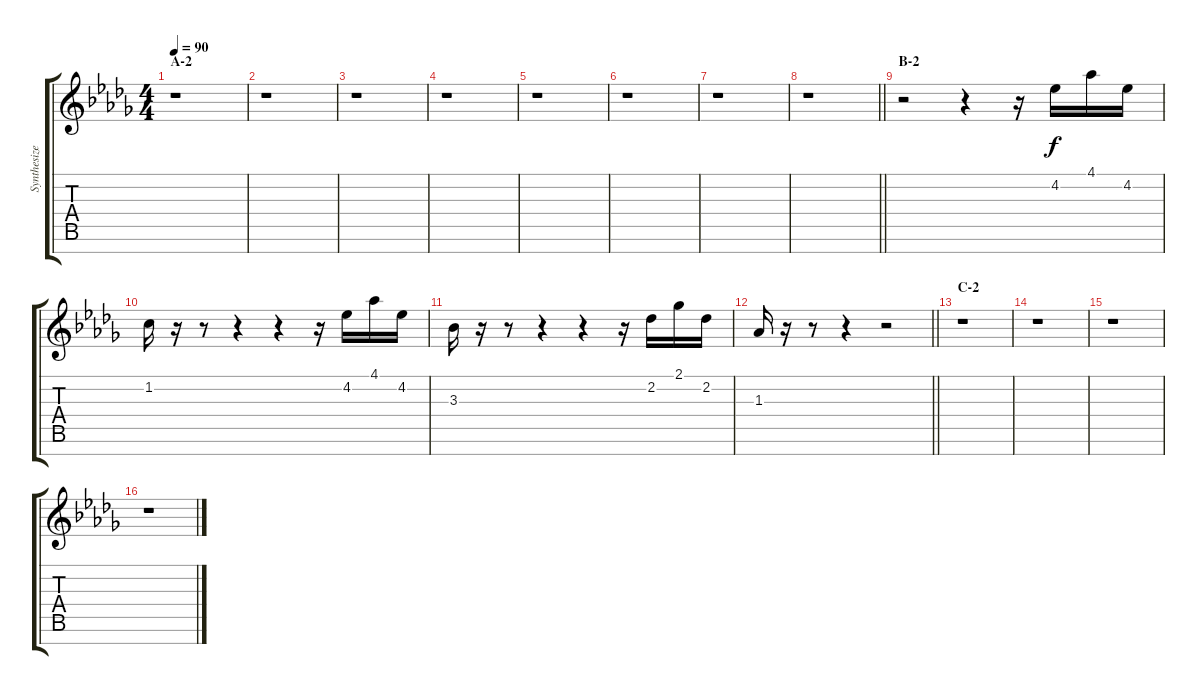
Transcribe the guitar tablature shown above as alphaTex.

\track ("Synthesizer I" "Synthesize") {instrument lead2sawtooth}
\staff {score tabs}
\tuning (E5 B4 G4 D4 A3 E3 B2) {hide}
\ts (4 4)
\section ("" "A-2")
\tempo 90
\clef g2
\ks db
r.1{dy f} |
r.1 |
r.1 |
r.1 |
r.1 |
r.1 |
r.1 |
\barLineRight lightlight
r.1 |
\section ("" "B-2")
r.2 r.4 r.16 4.2.16 4.1.16 4.2.16 |
1.2.16 r.16 r.8 r.4 r.4 r.16 4.2.16 4.1.16 4.2.16 |
3.3.16 r.16 r.8 r.4 r.4 r.16 2.2.16 2.1.16 2.2.16 |
\barLineRight lightlight
1.3.16 r.16 r.8 r.4 r.2 |
\section ("" "C-2")
r.1 |
r.1 |
r.1 |
r.1
